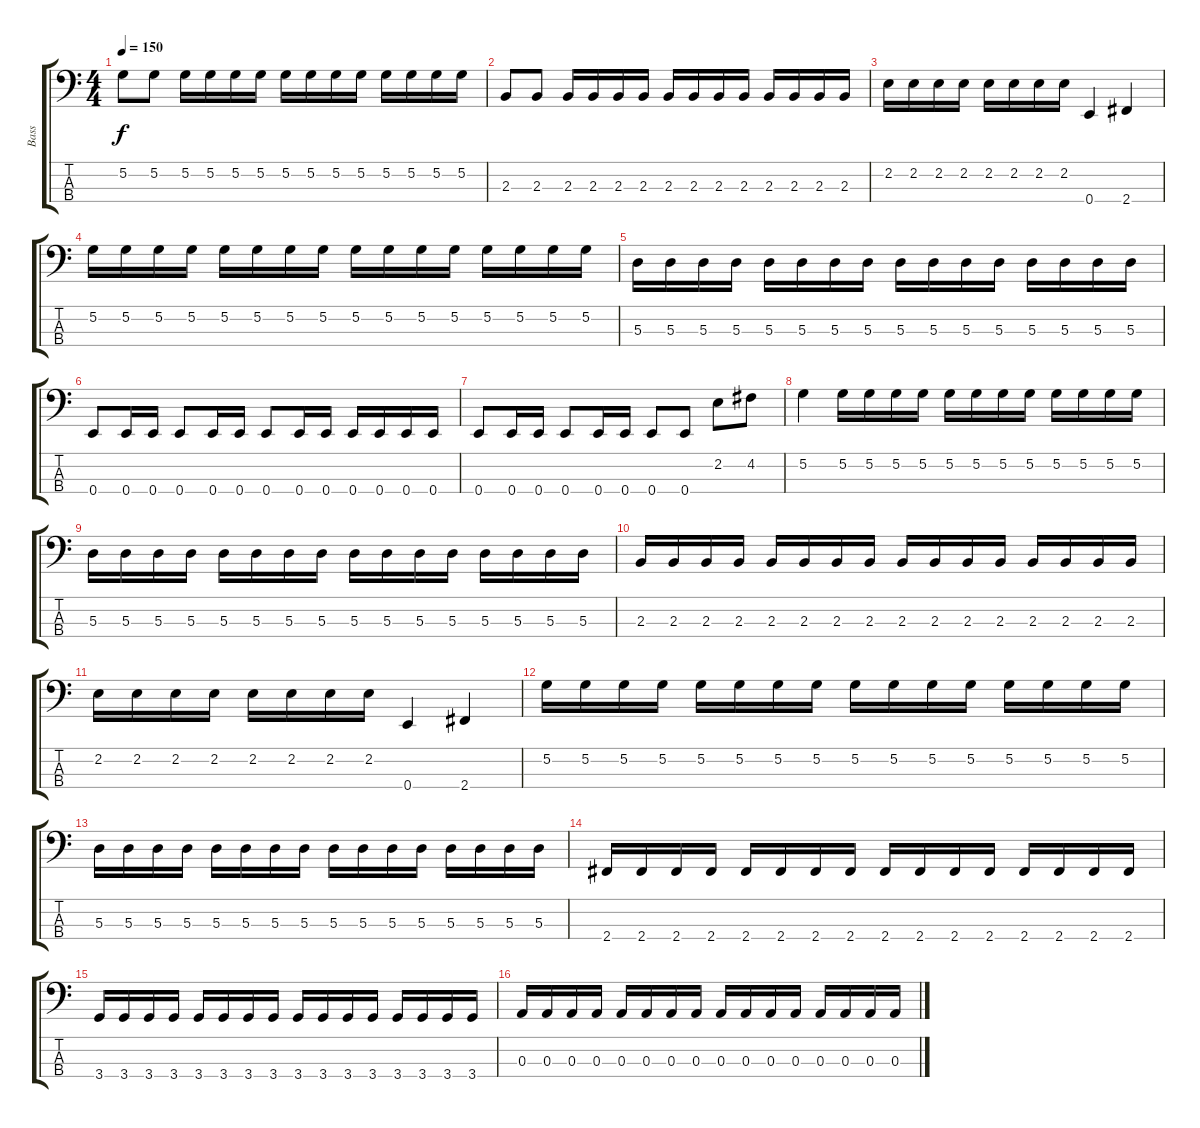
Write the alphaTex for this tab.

\track ("Bass" "Bass") {instrument electricbasspick}
\staff {score tabs}
\tuning (G2 D2 A1 E1) {hide}
\ts (4 4)
\tempo 150
\clef f4
\ks c
5.2.8{dy f} 5.2.8 5.2.16 5.2.16 5.2.16 5.2.16 5.2.16 5.2.16 5.2.16 5.2.16 5.2.16 5.2.16 5.2.16 5.2.16 |
2.3.8 2.3.8 2.3.16 2.3.16 2.3.16 2.3.16 2.3.16 2.3.16 2.3.16 2.3.16 2.3.16 2.3.16 2.3.16 2.3.16 |
2.2.16 2.2.16 2.2.16 2.2.16 2.2.16 2.2.16 2.2.16 2.2.16 0.4.4 2.4.4 |
5.2.16 5.2.16 5.2.16 5.2.16 5.2.16 5.2.16 5.2.16 5.2.16 5.2.16 5.2.16 5.2.16 5.2.16 5.2.16 5.2.16 5.2.16 5.2.16 |
5.3.16 5.3.16 5.3.16 5.3.16 5.3.16 5.3.16 5.3.16 5.3.16 5.3.16 5.3.16 5.3.16 5.3.16 5.3.16 5.3.16 5.3.16 5.3.16 |
0.4.8 0.4.16 0.4.16 0.4.8 0.4.16 0.4.16 0.4.8 0.4.16 0.4.16 0.4.16 0.4.16 0.4.16 0.4.16 |
0.4.8 0.4.16 0.4.16 0.4.8 0.4.16 0.4.16 0.4.8 0.4.8 2.2.8 4.2.8 |
5.2.4 5.2.16 5.2.16 5.2.16 5.2.16 5.2.16 5.2.16 5.2.16 5.2.16 5.2.16 5.2.16 5.2.16 5.2.16 |
5.3.16 5.3.16 5.3.16 5.3.16 5.3.16 5.3.16 5.3.16 5.3.16 5.3.16 5.3.16 5.3.16 5.3.16 5.3.16 5.3.16 5.3.16 5.3.16 |
2.3.16 2.3.16 2.3.16 2.3.16 2.3.16 2.3.16 2.3.16 2.3.16 2.3.16 2.3.16 2.3.16 2.3.16 2.3.16 2.3.16 2.3.16 2.3.16 |
2.2.16 2.2.16 2.2.16 2.2.16 2.2.16 2.2.16 2.2.16 2.2.16 0.4.4 2.4.4 |
5.2.16 5.2.16 5.2.16 5.2.16 5.2.16 5.2.16 5.2.16 5.2.16 5.2.16 5.2.16 5.2.16 5.2.16 5.2.16 5.2.16 5.2.16 5.2.16 |
5.3.16 5.3.16 5.3.16 5.3.16 5.3.16 5.3.16 5.3.16 5.3.16 5.3.16 5.3.16 5.3.16 5.3.16 5.3.16 5.3.16 5.3.16 5.3.16 |
2.4.16 2.4.16 2.4.16 2.4.16 2.4.16 2.4.16 2.4.16 2.4.16 2.4.16 2.4.16 2.4.16 2.4.16 2.4.16 2.4.16 2.4.16 2.4.16 |
3.4.16 3.4.16 3.4.16 3.4.16 3.4.16 3.4.16 3.4.16 3.4.16 3.4.16 3.4.16 3.4.16 3.4.16 3.4.16 3.4.16 3.4.16 3.4.16 |
0.3.16 0.3.16 0.3.16 0.3.16 0.3.16 0.3.16 0.3.16 0.3.16 0.3.16 0.3.16 0.3.16 0.3.16 0.3.16 0.3.16 0.3.16 0.3.16
